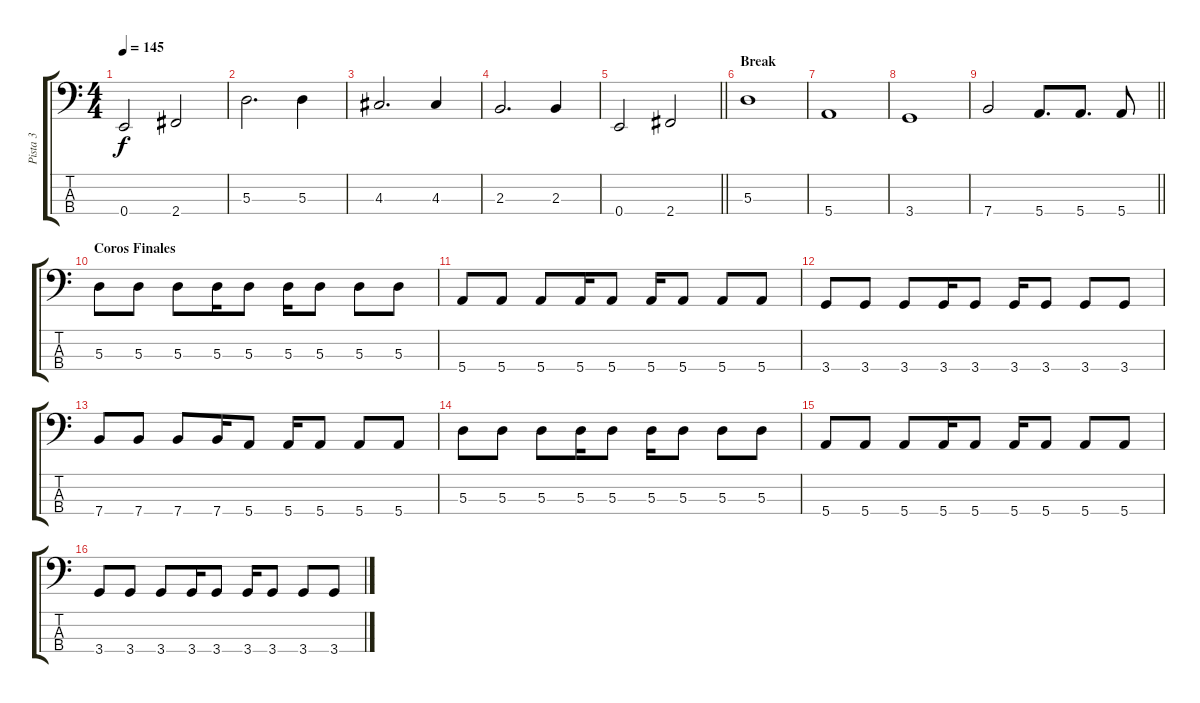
\track ("Pista 3" "Pista 3") {instrument electricbassfinger}
\staff {score tabs}
\tuning (G2 D2 A1 E1) {hide}
\ts (4 4)
\tempo 145
\clef f4
\ks c
0.4.2{dy f} 2.4.2 |
5.3.2{d} 5.3.4 |
4.3.2{d} 4.3.4 |
2.3.2{d} 2.3.4 |
\barLineRight lightlight
0.4.2 2.4.2 |
\section ("" "Break")
5.3.1 |
5.4.1 |
3.4.1 |
\barLineRight lightlight
7.4.2 5.4.8{d} 5.4.8{d} 5.4.8 |
\section ("" "Coros Finales")
5.3.8 5.3.8 5.3.8 5.3.16 5.3.8 5.3.16 5.3.8 5.3.8 5.3.8 |
5.4.8 5.4.8 5.4.8 5.4.16 5.4.8 5.4.16 5.4.8 5.4.8 5.4.8 |
3.4.8 3.4.8 3.4.8 3.4.16 3.4.8 3.4.16 3.4.8 3.4.8 3.4.8 |
7.4.8 7.4.8 7.4.8 7.4.16 5.4.8 5.4.16 5.4.8 5.4.8 5.4.8 |
5.3.8 5.3.8 5.3.8 5.3.16 5.3.8 5.3.16 5.3.8 5.3.8 5.3.8 |
5.4.8 5.4.8 5.4.8 5.4.16 5.4.8 5.4.16 5.4.8 5.4.8 5.4.8 |
3.4.8 3.4.8 3.4.8 3.4.16 3.4.8 3.4.16 3.4.8 3.4.8 3.4.8
